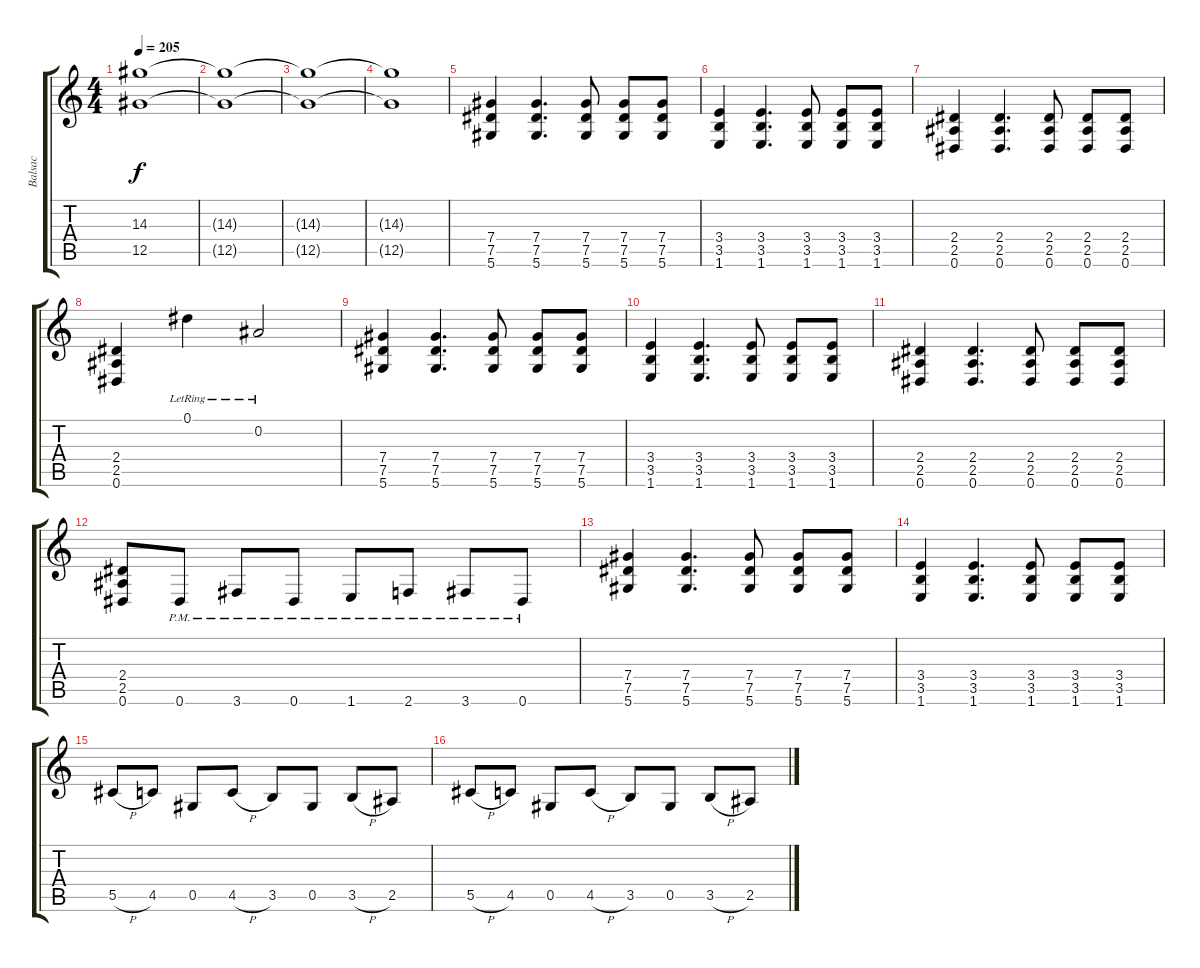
\track ("Balsac" "Balsac") {instrument overdrivenguitar}
\staff {score tabs}
\tuning (Eb4 Bb3 Gb3 Db3 Ab2 Eb2) {hide}
\ts (4 4)
\tempo 205
\clef g2
\ks c
(14.3 12.5).1{dy f} |
(14.3{t} 12.5{t}).1 |
(14.3{t} 12.5{t}).1 |
(14.3{t} 12.5{t}).1 |
(7.4 7.5 5.6).4 (7.4 7.5 5.6).4{d} (7.4 7.5 5.6).8 (7.4 7.5 5.6).8 (7.4 7.5 5.6).8 |
(3.4 3.5 1.6).4 (3.4 3.5 1.6).4{d} (3.4 3.5 1.6).8 (3.4 3.5 1.6).8 (3.4 3.5 1.6).8 |
(2.4 2.5 0.6).4 (2.4 2.5 0.6).4{d} (2.4 2.5 0.6).8 (2.4 2.5 0.6).8 (2.4 2.5 0.6).8 |
(2.4 2.5 0.6).4 0.1{lr}.4 0.2{lr}.2 |
(7.4 7.5 5.6).4 (7.4 7.5 5.6).4{d} (7.4 7.5 5.6).8 (7.4 7.5 5.6).8 (7.4 7.5 5.6).8 |
(3.4 3.5 1.6).4 (3.4 3.5 1.6).4{d} (3.4 3.5 1.6).8 (3.4 3.5 1.6).8 (3.4 3.5 1.6).8 |
(2.4 2.5 0.6).4 (2.4 2.5 0.6).4{d} (2.4 2.5 0.6).8 (2.4 2.5 0.6).8 (2.4 2.5 0.6).8 |
(2.4 2.5 0.6).8 0.6{pm}.8 3.6{pm}.8 0.6{pm}.8 1.6{pm}.8 2.6{pm}.8 3.6{pm}.8 0.6{pm}.8 |
(7.4 7.5 5.6).4 (7.4 7.5 5.6).4{d} (7.4 7.5 5.6).8 (7.4 7.5 5.6).8 (7.4 7.5 5.6).8 |
(3.4 3.5 1.6).4 (3.4 3.5 1.6).4{d} (3.4 3.5 1.6).8 (3.4 3.5 1.6).8 (3.4 3.5 1.6).8 |
5.5{h}.8 4.5.8 0.5.8 4.5{h}.8 3.5.8 0.5.8 3.5{h}.8 2.5.8 |
5.5{h}.8 4.5.8 0.5.8 4.5{h}.8 3.5.8 0.5.8 3.5{h}.8 2.5.8
